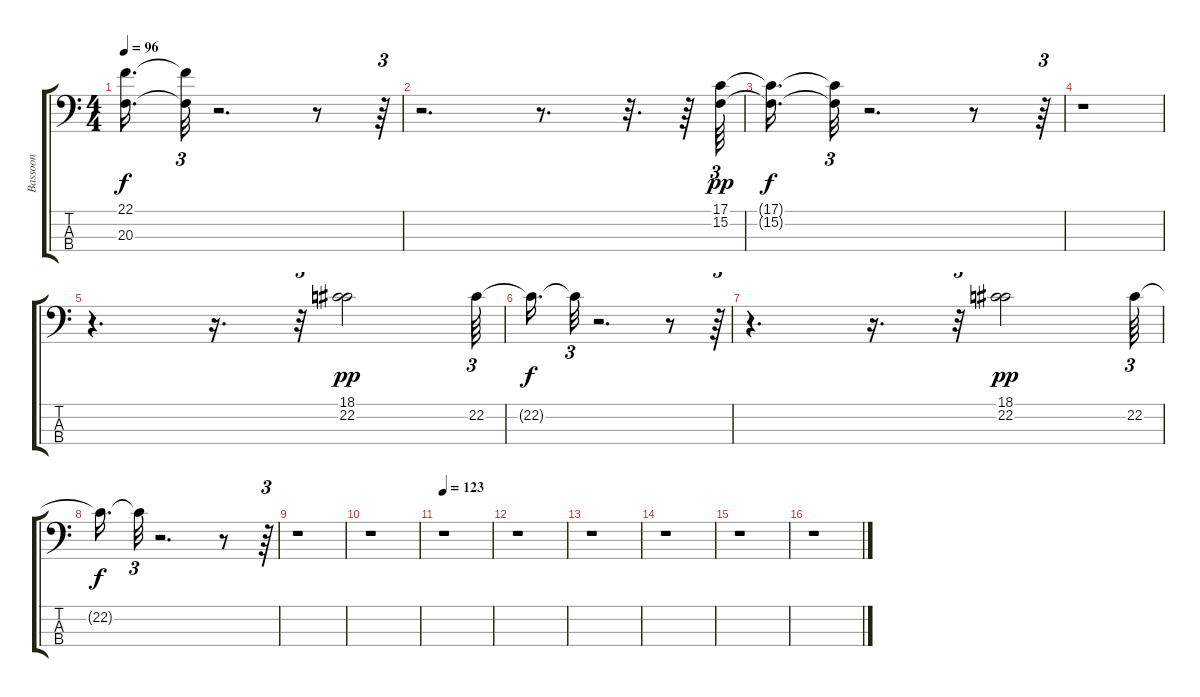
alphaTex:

\track ("Bassoon" "Bassoon") {instrument bassoon}
\staff {score tabs}
\tuning (G2 D2 A1 E1) {hide}
\ts (4 4)
\tempo 96
\clef f4
\ks c
(22.1{t} 20.3{t}).16{d dy f} (22.1{t} 20.3{t}).32{tu (3 2)} r.2{d} r.8 r.64{tu (3 2)} |
r.2{d} r.8{d} r.32{d} r.64 (17.1 15.2).64{tu (3 2) dy pp} |
(17.1{t} 15.2{t}).16{d dy f} (17.1{t} 15.2{t}).32{tu (3 2)} r.2{d} r.8 r.64{tu (3 2)} |
r.1 |
r.4{d} r.16{d} r.32{tu (3 2)} (18.1 22.2).2{dy pp} 22.2.64{tu (3 2)} |
22.2{t}.16{d dy f} 22.2{t}.32{tu (3 2)} r.2{d} r.8 r.64{tu (3 2)} |
r.4{d} r.16{d} r.32{tu (3 2)} (18.1 22.2).2{dy pp} 22.2.64{tu (3 2)} |
22.2{t}.16{d dy f} 22.2{t}.32{tu (3 2)} r.2{d} r.8 r.64{tu (3 2)} |
r.1 |
r.1 |
\tempo 123
r.1 |
r.1 |
r.1 |
r.1 |
r.1 |
r.1
